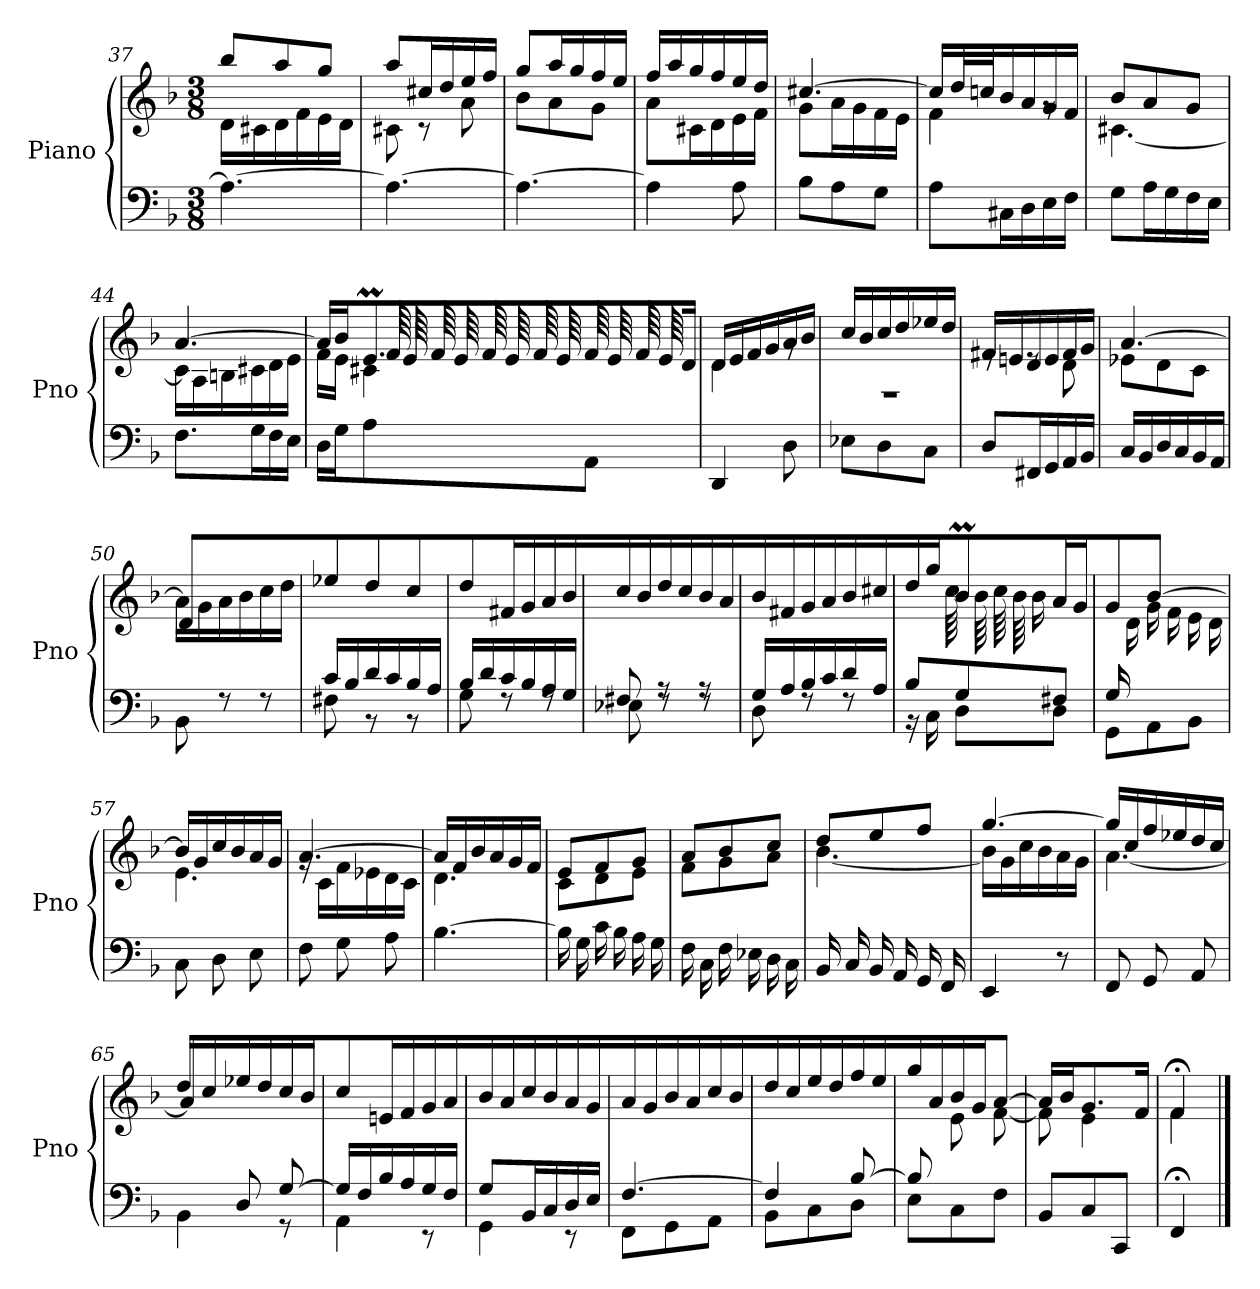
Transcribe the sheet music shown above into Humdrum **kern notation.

**kern	**kern
*part1	*part1
*staff2	*staff1
*I"Piano	*
*I'Pno	*
*clefF4	*clefG2
*k[b-]	*k[b-]
*M3/8	*M3/8
=37	=37
*	*^
4.A\_	8bb-/L	16d\LL
.	.	16c#X\
.	8aa/	16d\
.	.	16f\
.	8gg/J	16e\
.	.	16d\JJ
!!LO:LB:g=z	!!
=38	=38	=38
4.A\_	8aa/L	8c#X\
.	16cc#X/L	8r
.	16dd/	.
.	16ee/	8a\
.	16ff/JJ	.
=39	=39	=39
4.A\_	8gg/L	8b-\L
.	16aa/L	8a\
.	16gg/	.
.	16ff/	8g\J
.	16ee/JJ	.
=40	=40	=40
4A\]	16ff/LL	8a\L
.	16aa/	.
.	16gg/	16c#X\L
.	16ff/	16d\
8A\	16ee/	16e\
.	16dd/JJ	16f\JJ
=41	=41	=41
8B-\L	[4.cc#X/	8g\L
8A\	.	16a\L
.	.	16g\
8G\J	.	16f\
.	.	16e\JJ
=42	=42	=42
8A\L	16cc#/LL]	4f\
.	32dd/L	.
.	32ccn/J	.
16C#X\L	16b-/	.
16D\	16a/	.
16E\	16g/	8rg
16F\JJ	16f/JJ	.
=43	=43	=43
8G\L	8b-/L	[4.c#X\
16A\L	8a/	.
16G\	.	.
16F\	8g/J	.
16E\JJ	.	.
!!LO:LB:g=z	!!
=44	=44	=44
8.F\L	[4.a/	16c#\LL]
.	.	16A\
.	.	16Bn\
16G\L	.	16c#X\
16F\	.	16d\
16E\JJ	.	16e\JJ
!!LO:PB:g=z
=45	=45	=45
*	*	*^
16D\LL	16a/LL]	16f\LL	8ryy
16G\J	16b-/J	16e\JJ	.
8A\	8.em/	4c#X\	64f
.	.	.	64e
.	.	.	64f
.	.	.	64e
.	.	.	64f
.	.	.	64e
.	.	.	64f
.	.	.	64e
8AA\J	.	.	64f
.	.	.	64e
.	.	.	64f
.	.	.	64e
.	16d/Jk	.	16ryy
*	*	*v	*v
=46	=46	=46
4DD/	16d/LL	4d\
.	16e/	.
.	16f/	.
.	16g/	.
8D\	16a/	8rg
.	16b-/JJ	.
=47	=47	=47
8E-X\L	4.rF	16cc/LL
.	.	16b-/
8D\	.	16cc/
.	.	16dd/
8C\J	.	16ee-X/
.	.	16dd/JJ
=48	=48	=48
8D/L	16f#X/LL	8re
.	16en/	.
16FF#X/L	16d/	8re
16GG/	16e/	.
16AA/	16f#/	8d\
16BB-/JJ	16g/JJ	.
=49	=49	=49
16C/LL	[4.a/	8e-X\L
16BB-/	.	.
16D/	.	8d\
16C/	.	.
16BB-/	.	8c\J
16AA/JJ	.	.
=50	=50	=50
*^	*	*
8ryy	8BB-\	16a\LL]	8d\L
.	.	16g\	.
16F#X/L	8rF	16a\	4ryy
16G/	.	16b-\	.
16A/	8rF	16cc\	.
16B-/JJ	.	16dd\JJ	.
*	*	*v	*v
!!LO:LB:g=z
=51	=51	=51
16c/LL	8F#X\	8ee-X/L
16B-/	.	.
16d/	8r	8dd/
16c/	.	.
16B-/	8r	8cc/J
16A/JJ	.	.
!!LO:LB:g=z
=52	=52	=52
16B-/LL	8G\	8dd/L
16d/	.	.
16c/	8rF	16f#X/L
16B-/	.	16g/
16A/	8rF	16a/
16G/JJ	.	16b-/JJ
=53	=53	=53
8F#X/	8E-X\	16cc/LL
.	.	16b-/
8r	8rF	16dd/
.	.	16cc/
8r	8rF	16b-/
.	.	16a/JJ
=54	=54	=54
16G/LL	8D\	16b-/LL
16A/	.	16f#X/
16B-/	8rF	16g/
16c/	.	16a/
16d/	8rF	16b-/
16A/JJ	.	16cc#X/JJ
=55	=55	=55
*	*	*^
8B-/L	16r	16dd\LL	8ryy
.	16C\	16gg\J	.
8G/	8D\L	8b-M\	64cc
.	.	.	64b-
.	.	.	64cc
.	.	.	64b-
.	.	.	16b-
8F#X/J	8D\J	16a\L	8ryy
.	.	16g\JJ	.
=56	=56	=56	=56
16G/LL	8GG\L	8g/	16ryy
4ryy	.	.	16d\
.	8AA\	[4b-/	16g\
.	.	.	16f\
.	8BB-\J	.	16e\
16ryy	.	.	16d\JJ
*v	*v	*	*
=57	=57	=57
8C\L	16b-/LL]	4.e\
.	16g/	.
8D\	16cc/	.
.	16b-/	.
8E\J	16a/	.
.	16g/JJ	.
!!LO:LB:g=z	!!
=58	=58	=58
8F\L	[4.a/	16rg
.	.	16c\LL
8G\	.	16f\
.	.	16e-X\
8A\J	.	16d\
.	.	16c\JJ
!!LO:LB:g=z	!!
=59	=59	=59
[4.B-\	16a/LL]	4.d\
.	16f/	.
.	16b-/	.
.	16a/	.
.	16g/	.
.	16f/JJ	.
=60	=60	=60
16B-\LL]	8e/L	8c\L
16G\	.	.
16c\	8f/	8d\
16B-\	.	.
16A\	8g/J	8e\J
16G\JJ	.	.
=61	=61	=61
16F\LL	8a/L	8f\L
16C\	.	.
16F\	8b-/	8g\
16E-X\	.	.
16D\	8cc/J	8a\J
16C\JJ	.	.
=62	=62	=62
16BB-/LL	8dd/L	[4.b-\
16C/	.	.
16BB-/	8ee/	.
16AA/	.	.
16GG/	8ff/J	.
16FF/JJ	.	.
=63	=63	=63
4EE/	[4.gg/	16b-\LL]
.	.	16g\
.	.	16cc\
.	.	16b-\
8r	.	16a\
.	.	16g\JJ
=64	=64	=64
8FF/L	16gg/LL]	[4.a\
.	16cc/	.
8GG/	16ff/	.
.	16ee-X/	.
8AA/J	16dd/	.
.	16cc/JJ	.
=65	=65	=65
*^	*	*
8ryy	4BB-\	16dd/LL	8a\L]
.	.	16cc/	.
8D/	.	16ee-X/	4ryy
.	.	16dd/	.
[8G/J	8r	16cc/	.
.	.	16b-/JJ	.
*	*	*v	*v
!!LO:LB:g=z
=66	=66	=66
16G/LL]	4AA\	8cc/L
16F/	.	.
16B-/	.	16en/L
16A/	.	16f/
16G/	8r	16g/
16F/JJ	.	16a/JJ
=67	=67	=67
8G/L	4GG\	16b-/LL
.	.	16a/
16BB-/L	.	16cc/
16C/	.	16b-/
16D/	8r	16a/
16E/JJ	.	16g/JJ
=68	=68	=68
[4.F/	8FF\L	16a/LL
.	.	16g/
.	8GG\	16b-/
.	.	16a/
.	8AA\J	16cc/
.	.	16b-/JJ
=69	=69	=69
4F/]	8BB-\L	16dd/LL
.	.	16cc/
.	8C\	16ee/
.	.	16dd/
[8B-/	8D\J	16ff/
.	.	16ee/JJ
=70	=70	=70
*	*	*^
8B-/L]	8E\L	16gg/LL	8ryy
.	.	16a/	.
4ryy	8C\	16b-/	8e\
.	.	16g/J	.
.	8F\J	[8a/J	[8f\J
*v	*v	*	*
=71	=71	=71
8BB-/L	16a/LL]	8f\]
.	16b-/J	.
8C/	8.g/	4e\
8CC/J	.	.
.	16f/Jk	.
=72	=72	=72
4FF;/	4f;</	4f\
*	*v	*v
==	==
*-	*-
